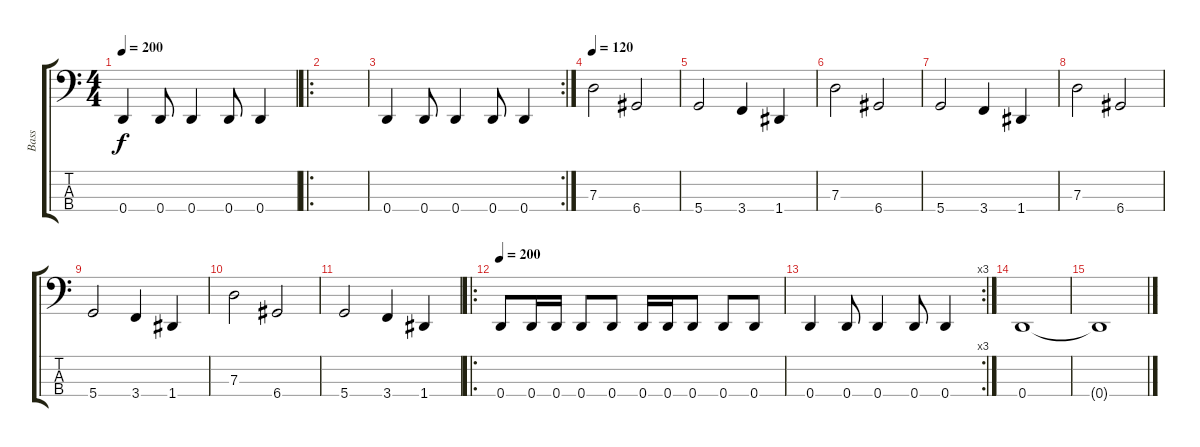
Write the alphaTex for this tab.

\track ("Bass" "Bass") {instrument electricbassfinger}
\staff {score tabs}
\tuning (F2 C2 G1 D1) {hide}
\ts (4 4)
\tempo 200
\clef f4
\ks c
0.4.4{dy f} 0.4.8 0.4.4 0.4.8 0.4.4 |
\ro
|
\rc 2
0.4.4 0.4.8 0.4.4 0.4.8 0.4.4 |
\tempo 120
7.3.2 6.4.2 |
5.4.2 3.4.4 1.4.4 |
7.3.2 6.4.2 |
5.4.2 3.4.4 1.4.4 |
7.3.2 6.4.2 |
5.4.2 3.4.4 1.4.4 |
7.3.2 6.4.2 |
5.4.2 3.4.4 1.4.4 |
\ro
\tempo 200
0.4.8 0.4.16 0.4.16 0.4.8 0.4.8 0.4.16 0.4.16 0.4.8 0.4.8 0.4.8 |
\rc 3
0.4.4 0.4.8 0.4.4 0.4.8 0.4.4 |
0.4.1 |
0.4{t}.1
